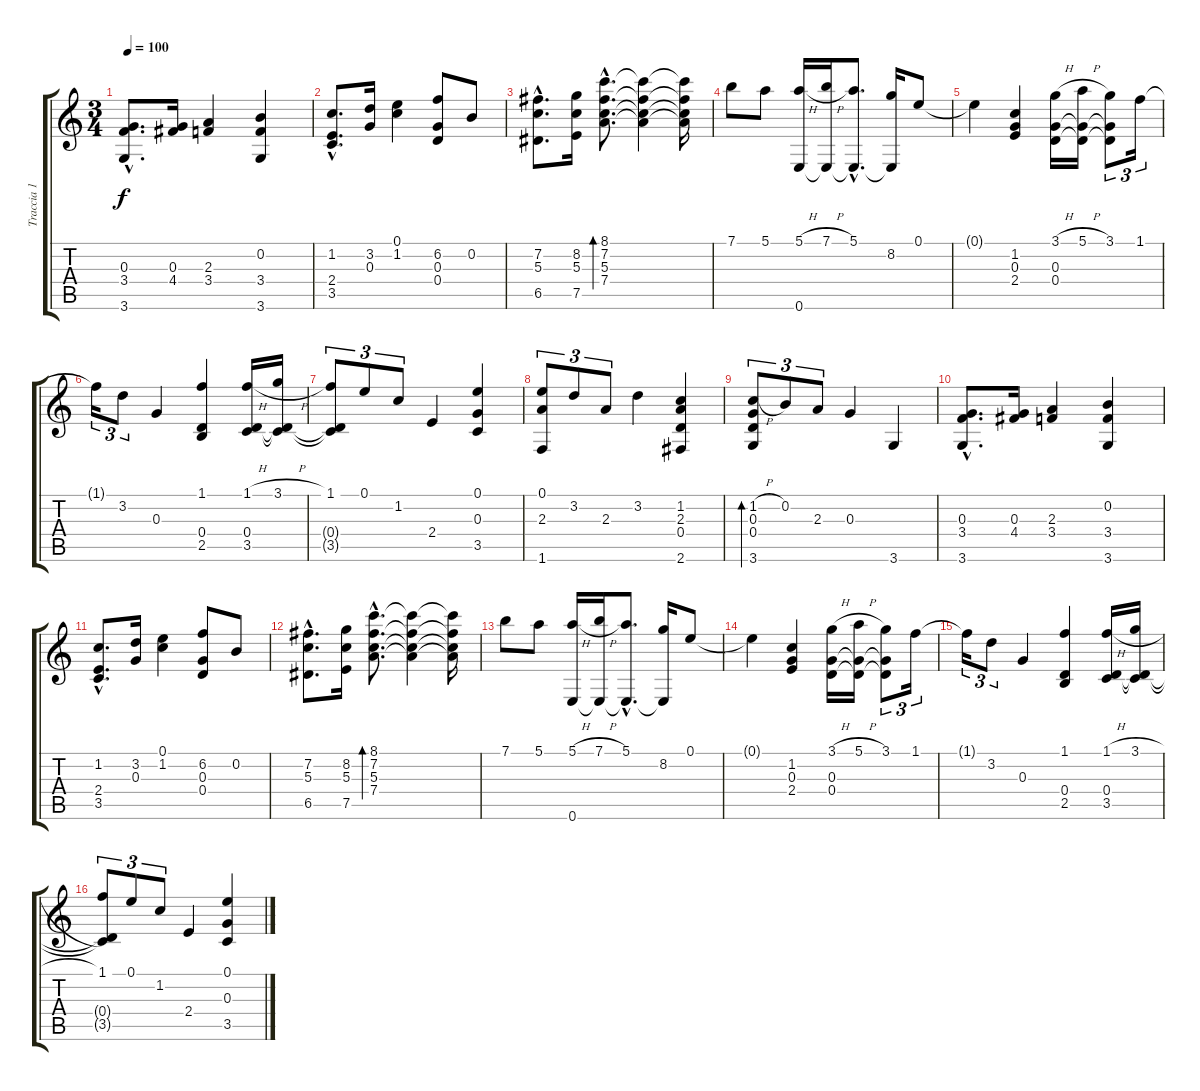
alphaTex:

\track ("Traccia 1" "Traccia 1") {instrument acousticguitarnylon}
\staff {score tabs}
\tuning (E4 B3 G3 D3 A2 E2) {hide}
\ts (3 4)
\tempo 100
\clef g2
\ks c
(0.3{hac} 3.4{hac} 3.6{hac}).8{d dy f instrument acousticguitarnylon} (0.3 4.4).16 (2.3 3.4).4 (0.2 3.4 3.6).4 |
(1.2{hac} 2.4{hac} 3.5{hac}).8{d} (3.2 0.3).16 (0.1 1.2).4 (6.2 0.3 0.4).8 0.2.8 |
(7.2 5.3{hac} 6.5{hac}).8{d} (8.2 5.3 7.5).16 (8.1 7.2{hac} 5.3{hac} 7.4{hac}).8{d bd 480} (8.1{t} 7.2{t} 5.3{t} 7.4{t}).4 (8.1{t} 7.2{t} 5.3{t} 7.4{t}).16 |
7.1.8 5.1.8 (5.1{h} 0.6).16 (7.1{h} 0.6{t}).16 (5.1{hac} 0.6{hac t}).8{d} (8.2 0.6{t}).16 0.1.8 |
0.1{t}.4 (1.2 0.3 2.4).4 (3.1{h} 0.3 0.4).16 (5.1{h} 0.3{t} 0.4{t}).16 (3.1 0.3{t} 0.4{t}).8{tu (3 2)} 1.1.16{tu (3 2)} |
1.1{t}.16{tu (3 2)} 3.2.8{tu (3 2)} 0.3.4 (1.1 0.4 2.5).4 (1.1{h} 0.4 3.5).16 (3.1{h} 0.4{t} 3.5{t}).16 |
(1.1 0.4{t} 3.5{t}).8{tu (3 2)} 0.1.8{tu (3 2)} 1.2.8{tu (3 2)} 2.4.4 (0.1 0.3 3.5).4 |
(0.1 2.3 1.6).8{tu (3 2)} 3.2.8{tu (3 2)} 2.3.8{tu (3 2)} 3.2.4 (1.2 2.3 0.4 2.6).4 |
(1.2{h} 0.3 0.4 3.6).8{tu (3 2) bd 480} 0.2.8{tu (3 2)} 2.3.8{tu (3 2)} 0.3.4 3.6.4 |
(0.3{hac} 3.4{hac} 3.6{hac}).8{d} (0.3 4.4).16 (2.3 3.4).4 (0.2 3.4 3.6).4 |
(1.2{hac} 2.4{hac} 3.5{hac}).8{d} (3.2 0.3).16 (0.1 1.2).4 (6.2 0.3 0.4).8 0.2.8 |
(7.2 5.3{hac} 6.5{hac}).8{d} (8.2 5.3 7.5).16 (8.1 7.2{hac} 5.3{hac} 7.4{hac}).8{d bd 480} (8.1{t} 7.2{t} 5.3{t} 7.4{t}).4 (8.1{t} 7.2{t} 5.3{t} 7.4{t}).16 |
7.1.8 5.1.8 (5.1{h} 0.6).16 (7.1{h} 0.6{t}).16 (5.1{hac} 0.6{hac t}).8{d} (8.2 0.6{t}).16 0.1.8 |
0.1{t}.4 (1.2 0.3 2.4).4 (3.1{h} 0.3 0.4).16 (5.1{h} 0.3{t} 0.4{t}).16 (3.1 0.3{t} 0.4{t}).8{tu (3 2)} 1.1.16{tu (3 2)} |
1.1{t}.16{tu (3 2)} 3.2.8{tu (3 2)} 0.3.4 (1.1 0.4 2.5).4 (1.1{h} 0.4 3.5).16 (3.1{h} 0.4{t} 3.5{t}).16 |
(1.1 0.4{t} 3.5{t}).8{tu (3 2)} 0.1.8{tu (3 2)} 1.2.8{tu (3 2)} 2.4.4 (0.1 0.3 3.5).4
